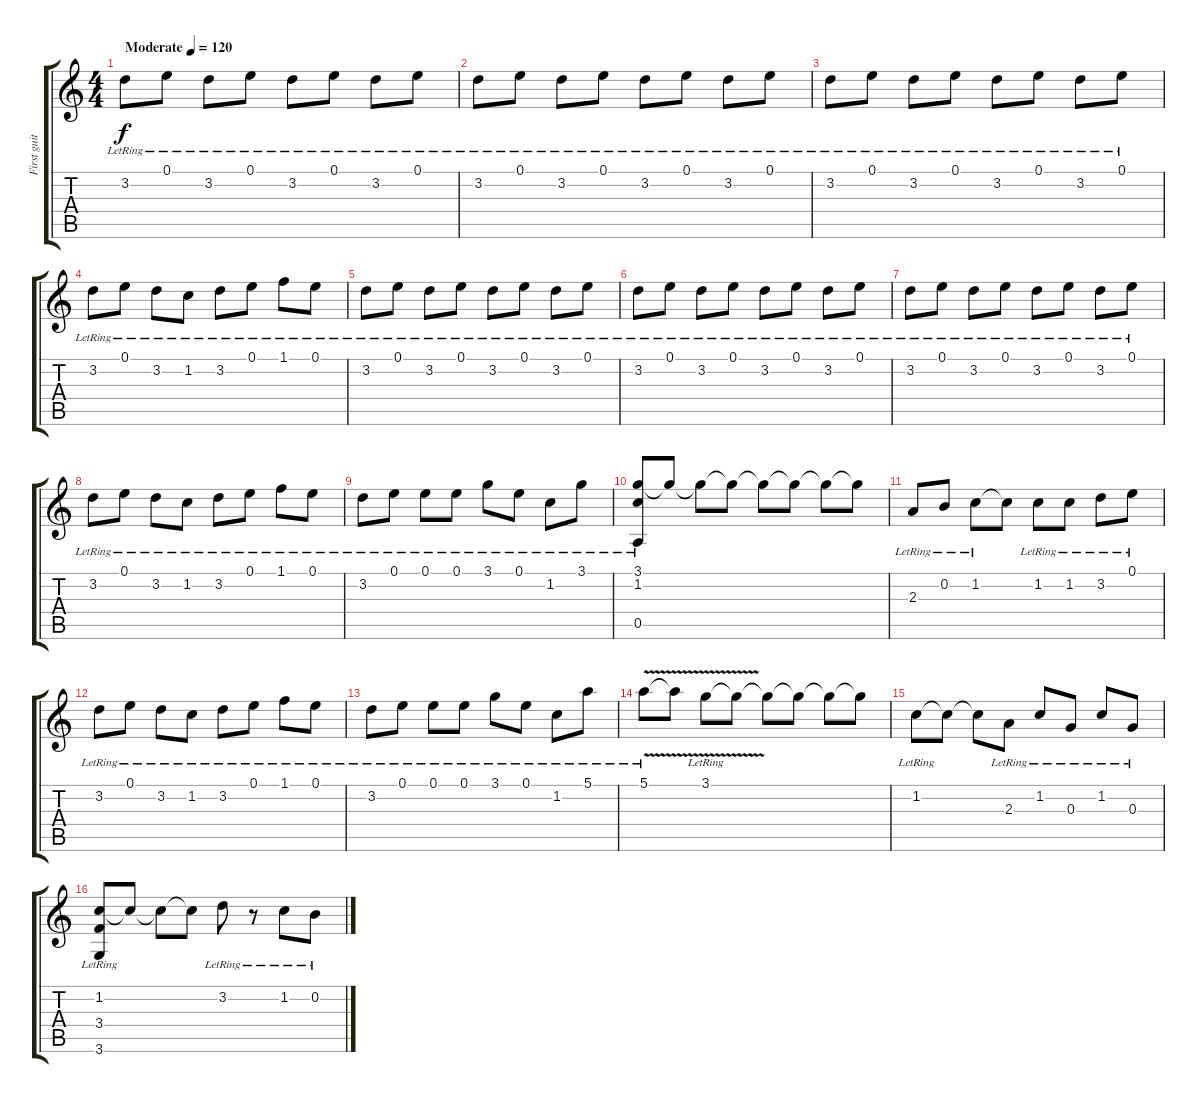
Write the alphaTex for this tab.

\track ("First guitar" "First guit") {instrument acousticguitarsteel}
\staff {score tabs}
\tuning (E4 B3 G3 D3 A2 E2) {hide}
\ts (4 4)
\tempo (120 "Moderate")
\clef g2
\ks c
3.2{lr}.8{dy f instrument acousticguitarsteel} 0.1{lr}.8 3.2{lr}.8 0.1{lr}.8 3.2{lr}.8 0.1{lr}.8 3.2{lr}.8 0.1{lr}.8 |
3.2{lr}.8 0.1{lr}.8 3.2{lr}.8 0.1{lr}.8 3.2{lr}.8 0.1{lr}.8 3.2{lr}.8 0.1{lr}.8 |
3.2{lr}.8 0.1{lr}.8 3.2{lr}.8 0.1{lr}.8 3.2{lr}.8 0.1{lr}.8 3.2{lr}.8 0.1{lr}.8 |
3.2{lr}.8 0.1{lr}.8 3.2{lr}.8 1.2{lr}.8 3.2{lr}.8 0.1{lr}.8 1.1{lr}.8 0.1{lr}.8 |
3.2{lr}.8 0.1{lr}.8 3.2{lr}.8 0.1{lr}.8 3.2{lr}.8 0.1{lr}.8 3.2{lr}.8 0.1{lr}.8 |
3.2{lr}.8 0.1{lr}.8 3.2{lr}.8 0.1{lr}.8 3.2{lr}.8 0.1{lr}.8 3.2{lr}.8 0.1{lr}.8 |
3.2{lr}.8 0.1{lr}.8 3.2{lr}.8 0.1{lr}.8 3.2{lr}.8 0.1{lr}.8 3.2{lr}.8 0.1{lr}.8 |
3.2{lr}.8 0.1{lr}.8 3.2{lr}.8 1.2{lr}.8 3.2{lr}.8 0.1{lr}.8 1.1{lr}.8 0.1{lr}.8 |
3.2{lr}.8 0.1{lr}.8 0.1{lr}.8 0.1{lr}.8 3.1{lr}.8 0.1{lr}.8 1.2{lr}.8 3.1{lr}.8 |
(3.1{lr} 1.2{lr} 0.5{lr}).8 3.1{t}.8 3.1{t}.8 3.1{t}.8 3.1{t}.8 3.1{t}.8 3.1{t}.8 3.1{t}.8 |
2.3{lr}.8 0.2{lr}.8 1.2{lr}.8 1.2{t}.8 1.2{lr}.8 1.2{lr}.8 3.2{lr}.8 0.1{lr}.8 |
3.2{lr}.8 0.1{lr}.8 3.2{lr}.8 1.2{lr}.8 3.2{lr}.8 0.1{lr}.8 1.1{lr}.8 0.1{lr}.8 |
3.2{lr}.8 0.1{lr}.8 0.1{lr}.8 0.1{lr}.8 3.1{lr}.8 0.1{lr}.8 1.2{lr}.8 5.1{lr}.8 |
5.1{v lr}.8 5.1{t}.8 3.1{v lr}.8 3.1{t}.8 3.1{t}.8 3.1{t}.8 3.1{t}.8 3.1{t}.8 |
1.2{lr}.8 1.2{t}.8 1.2{t}.8 2.3{lr}.8 1.2{lr}.8 0.3{lr}.8 1.2{lr}.8 0.3{lr}.8 |
(1.2{lr} 3.4{lr} 3.6{lr}).8 1.2{t}.8 1.2{t}.8 1.2{t}.8 3.2{lr}.8 r.8 1.2{lr}.8 0.2{lr}.8
